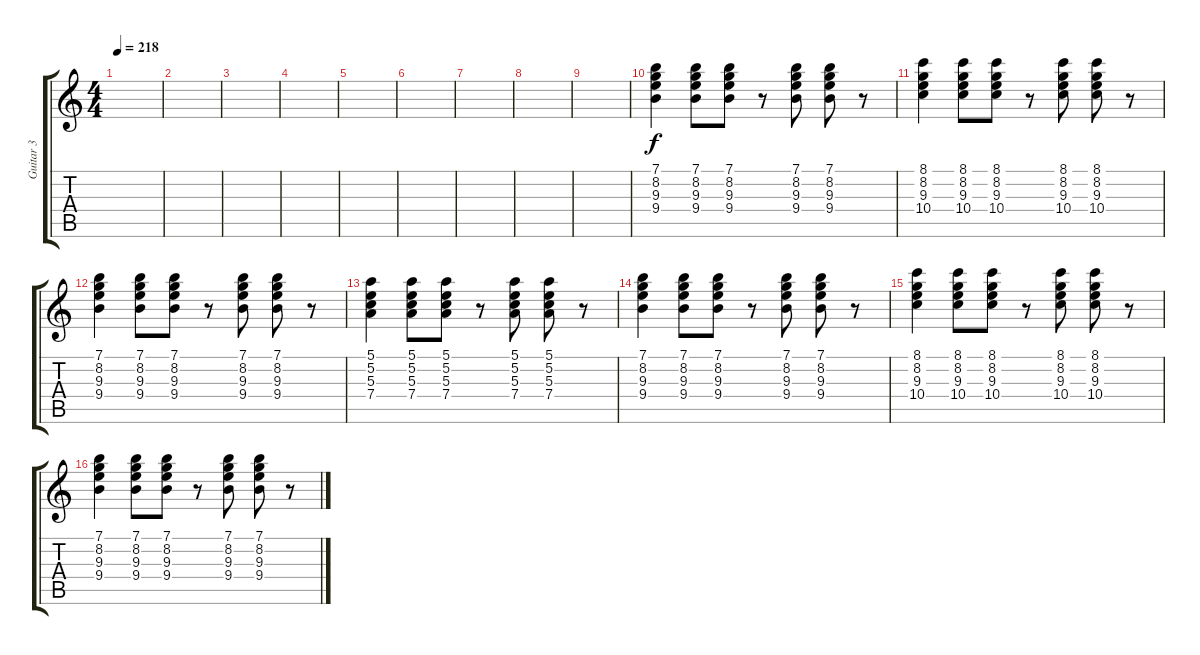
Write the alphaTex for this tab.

\track ("Guitar 3" "Guitar 3") {instrument electricguitarclean}
\staff {score tabs}
\tuning (E4 B3 G3 D3 A2 E2) {hide}
\ts (4 4)
\tempo 218
\clef g2
\ks c
|
|
|
|
|
|
|
|
|
(7.1 8.2 9.3 9.4).4 (7.1 8.2 9.3 9.4).8 (7.1 8.2 9.3 9.4).8 r.8 (7.1 8.2 9.3 9.4).8 (7.1 8.2 9.3 9.4).8 r.8 |
(8.1 8.2 9.3 10.4).4 (8.1 8.2 9.3 10.4).8 (8.1 8.2 9.3 10.4).8 r.8 (8.1 8.2 9.3 10.4).8 (8.1 8.2 9.3 10.4).8 r.8 |
(7.1 8.2 9.3 9.4).4 (7.1 8.2 9.3 9.4).8 (7.1 8.2 9.3 9.4).8 r.8 (7.1 8.2 9.3 9.4).8 (7.1 8.2 9.3 9.4).8 r.8 |
(5.1 5.2 5.3 7.4).4 (5.1 5.2 5.3 7.4).8 (5.1 5.2 5.3 7.4).8 r.8 (5.1 5.2 5.3 7.4).8 (5.1 5.2 5.3 7.4).8 r.8 |
(7.1 8.2 9.3 9.4).4 (7.1 8.2 9.3 9.4).8 (7.1 8.2 9.3 9.4).8 r.8 (7.1 8.2 9.3 9.4).8 (7.1 8.2 9.3 9.4).8 r.8 |
(8.1 8.2 9.3 10.4).4 (8.1 8.2 9.3 10.4).8 (8.1 8.2 9.3 10.4).8 r.8 (8.1 8.2 9.3 10.4).8 (8.1 8.2 9.3 10.4).8 r.8 |
(7.1 8.2 9.3 9.4).4 (7.1 8.2 9.3 9.4).8 (7.1 8.2 9.3 9.4).8 r.8 (7.1 8.2 9.3 9.4).8 (7.1 8.2 9.3 9.4).8 r.8
